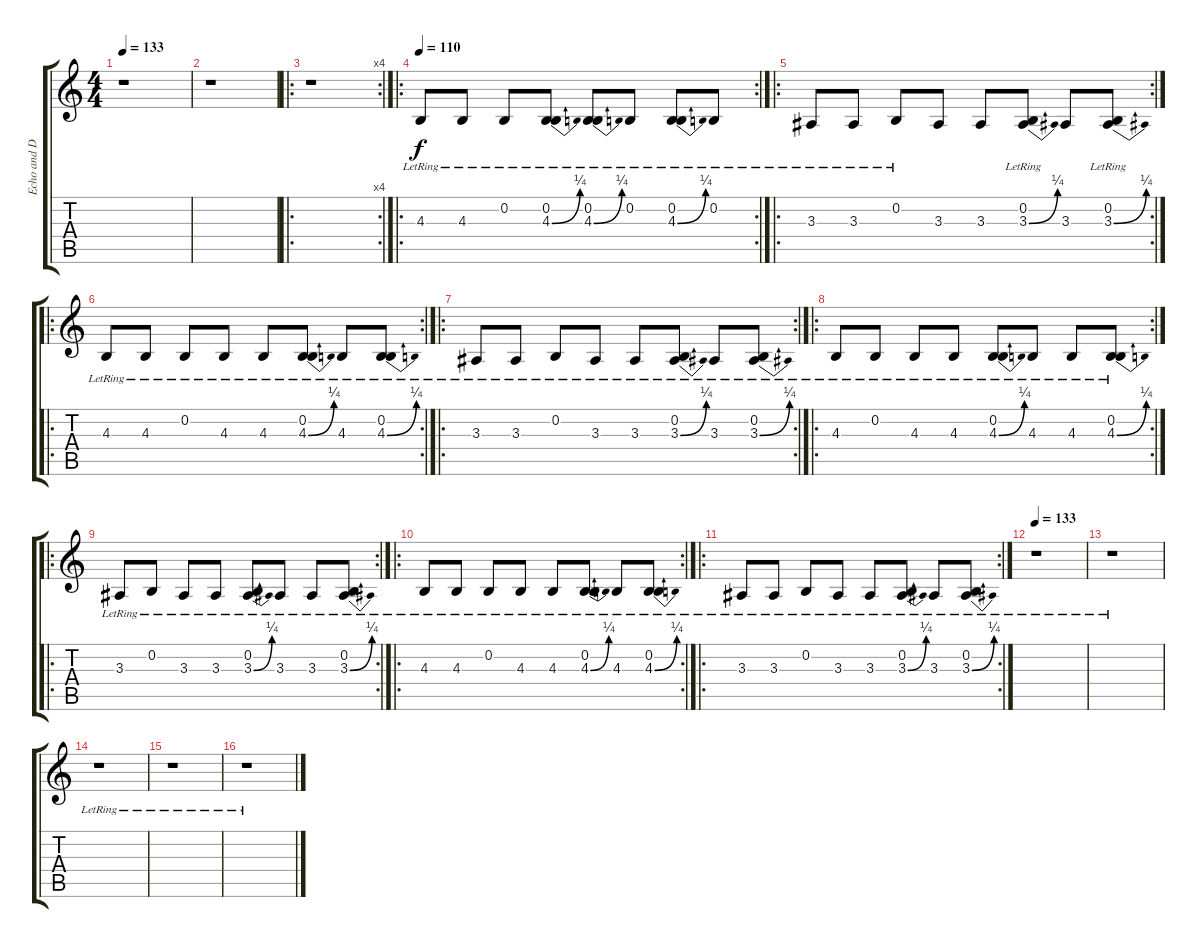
\track ("Echo and Delay" "Echo and D") {instrument pad7halo}
\staff {score tabs}
\tuning (E4 B3 G3 D3 A2 E2) {hide}
\ts (4 4)
\tempo 133
\clef g2
\ks c
r.1{dy f} |
r.1 |
\ro
\rc 4
r.1 |
\ro
\rc 2
\tempo 110
4.3{lr}.8 4.3{lr}.8 0.2{lr}.8 (0.2{lr} 4.3{be (bend 0 0 60 1)}).8 (0.2{lr} 4.3{be (bend 0 0 60 1)}).8 0.2{lr}.8 (0.2{lr} 4.3{be (bend 0 0 60 1)}).8 0.2{lr}.8 |
\ro
\rc 2
3.3{lr}.8 3.3{lr}.8 0.2{lr}.8 3.3.8 3.3.8 (0.2{lr} 3.3{be (bend 0 0 60 1)}).8 3.3.8 (0.2{lr} 3.3{be (bend 0 0 60 1)}).8 |
\ro
\rc 2
4.3{lr}.8 4.3{lr}.8 0.2{lr}.8 4.3{lr}.8 4.3{lr}.8 (0.2{lr} 4.3{be (bend 0 0 60 1)}).8 4.3{lr}.8 (0.2{lr} 4.3{be (bend 0 0 60 1)}).8 |
\ro
\rc 2
3.3{lr}.8 3.3{lr}.8 0.2{lr}.8 3.3{lr}.8 3.3{lr}.8 (0.2{lr} 3.3{be (bend 0 0 60 1)}).8 3.3{lr}.8 (0.2{lr} 3.3{be (bend 0 0 60 1)}).8 |
\ro
\rc 2
4.3{lr}.8 0.2{lr}.8 4.3{lr}.8 4.3{lr}.8 (0.2{lr} 4.3{be (bend 0 0 60 1)}).8 4.3{lr}.8 4.3{lr}.8 (0.2{lr} 4.3{be (bend 0 0 60 1)}).8 |
\ro
\rc 2
3.3{lr}.8 0.2{lr}.8 3.3{lr}.8 3.3{lr}.8 (0.2{lr} 3.3{be (bend 0 0 60 1)}).8 3.3{lr}.8 3.3{lr}.8 (0.2{lr} 3.3{be (bend 0 0 60 1)}).8 |
\ro
\rc 2
4.3{lr}.8 4.3{lr}.8 0.2{lr}.8 4.3{lr}.8 4.3{lr}.8 (0.2{lr} 4.3{be (bend 0 0 60 1)}).8 4.3{lr}.8 (0.2{lr} 4.3{be (bend 0 0 60 1)}).8 |
\ro
\rc 2
3.3{lr}.8 3.3{lr}.8 0.2{lr}.8 3.3{lr}.8 3.3{lr}.8 (0.2{lr} 3.3{be (bend 0 0 60 1)}).8 3.3{lr}.8 (0.2{lr} 3.3{be (bend 0 0 60 1)}).8 |
\tempo 133
r.1 |
r.1 |
r.1 |
r.1 |
r.1
